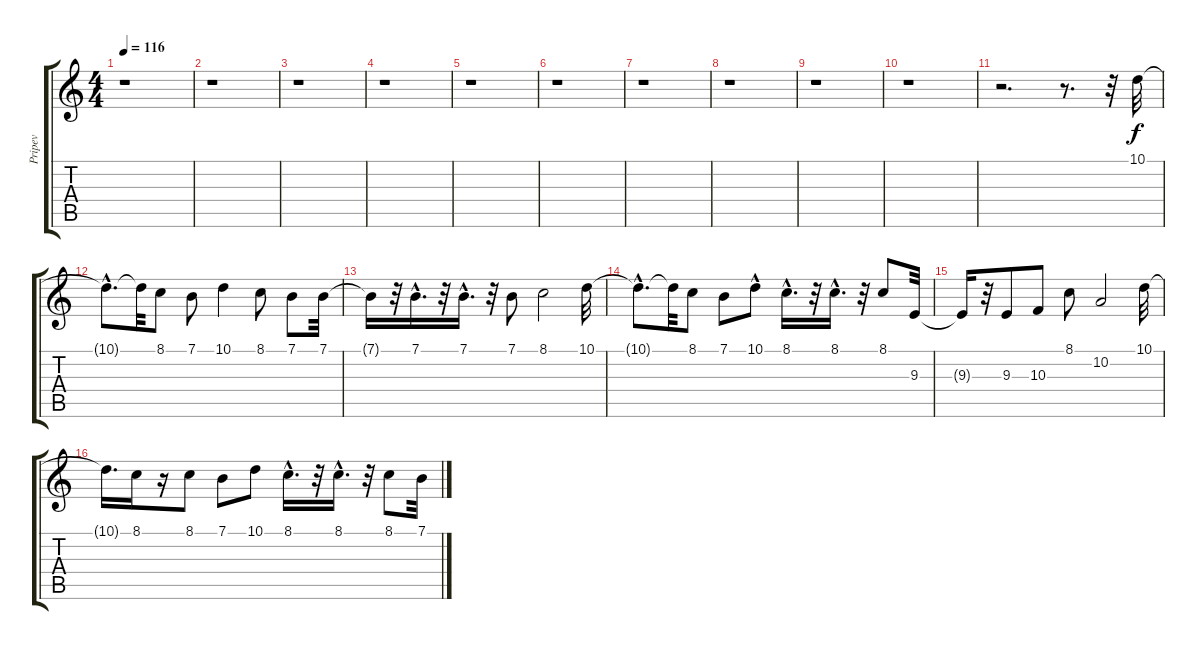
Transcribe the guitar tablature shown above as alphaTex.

\track ("Pripev" "Pripev") {instrument harmonica}
\staff {score tabs}
\tuning (E4 B3 G3 D3 A2 E2) {hide}
\ts (4 4)
\tempo 116
\clef g2
\ks c
r.1{dy f} |
r.1 |
r.1 |
r.1 |
r.1 |
r.1 |
r.1 |
r.1 |
r.1 |
r.1 |
r.2{d} r.8{d} r.32 10.1.32 |
10.1{hac t}.8{d} 10.1{t}.32 8.1.8 7.1.8 10.1.4 8.1.8 7.1.8 7.1.32 |
7.1{t}.16 r.32 7.1{hac}.16{d} r.32 7.1{hac}.16{d} r.32 7.1.8 8.1.2 10.1.32 |
10.1{hac t}.8{d} 10.1{t}.32 8.1.8 7.1.8 10.1{hac}.8 8.1{hac}.16{d} r.32 8.1{hac}.16{d} r.32 8.1.8 9.3.32 |
9.3{t}.16 r.32 9.3.8 10.3.8 8.1.8 10.2.2 10.1.32 |
10.1{t}.16{d} 8.1.16 r.16 8.1.8 7.1.8 10.1.8 8.1{hac}.16{d} r.32 8.1{hac}.16{d} r.32 8.1.8 7.1.32
